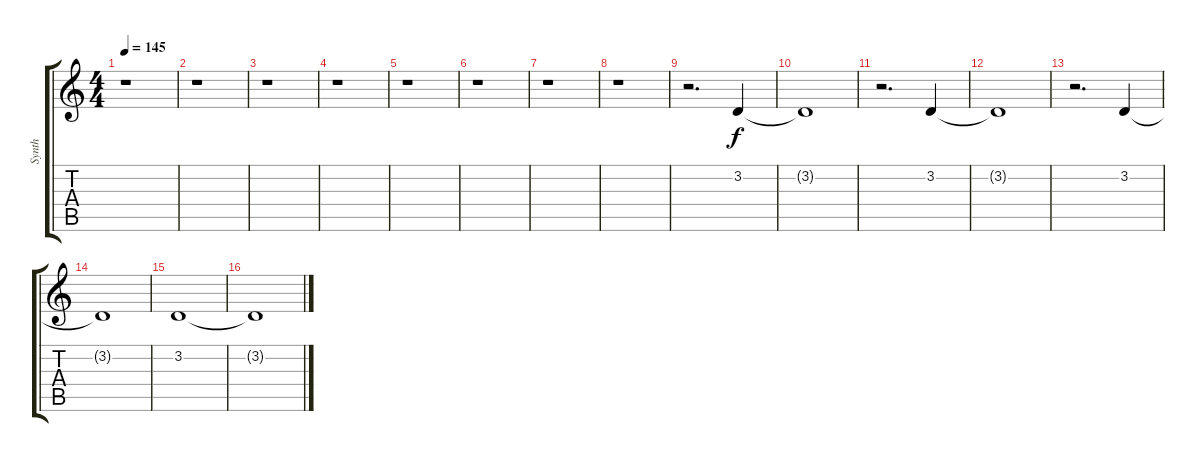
\track ("Synth" "Synth") {instrument pad5bowed}
\staff {score tabs}
\tuning (E4 B3 G3 D3 A2 E2) {hide}
\ts (4 4)
\tempo 145
\clef g2
\ks c
r.1{dy fff} |
r.1 |
r.1 |
r.1 |
r.1 |
r.1 |
r.1 |
r.1 |
r.2{d} 3.2.4{dy f} |
3.2{t}.1 |
r.2{d} 3.2.4 |
3.2{t}.1 |
r.2{d} 3.2.4 |
3.2{t}.1 |
3.2.1 |
3.2{t}.1
